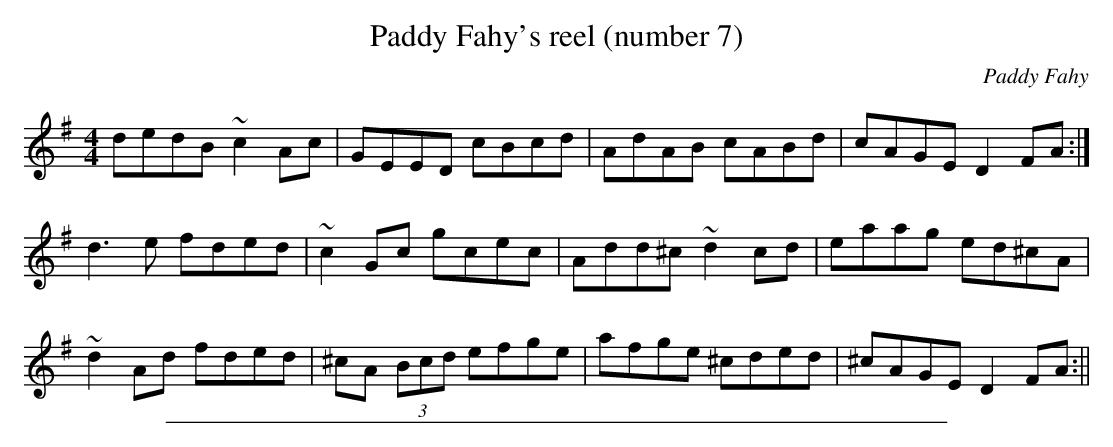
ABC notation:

X:1
T: Paddy Fahy's reel (number 7)
C:Paddy Fahy
M:4/4
L:1/8
K:G
dedB ~c2Ac | GEED cBcd | AdAB cABd | cAGE D2FA :|
d3e fded | ~c2Gc gcec | Add^c ~d2cd | eaag ed^cA |
 ~d2Ad fded | ^cA (3Bcd efge | afge ^cded | ^cAGE D2FA :||
